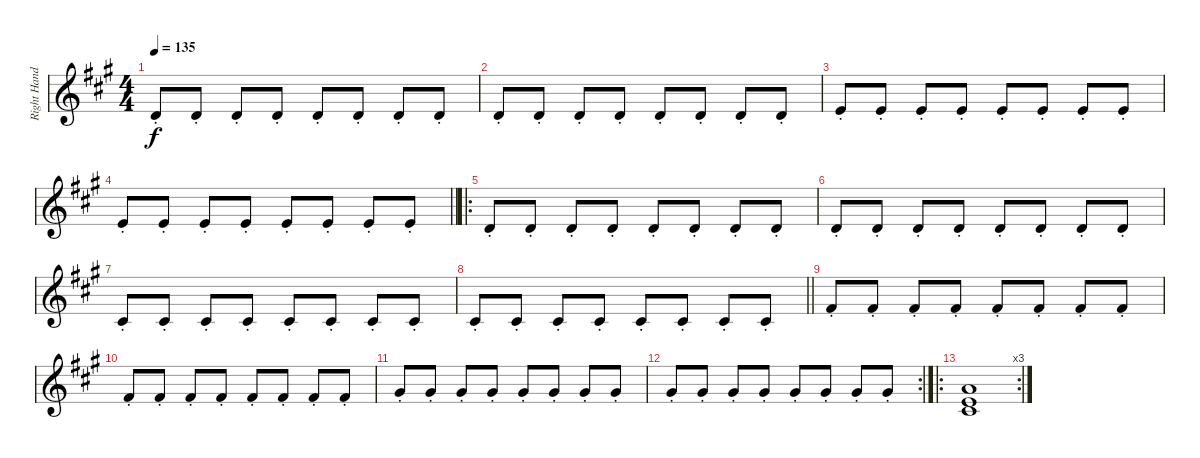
\track ("Right Hand" "Right Hand") {instrument electricpiano1}
\staff {score}
\tuning (E4 B3 G3 D3 A2 E2) {hide}
\ts (4 4)
\tempo 135
\clef g2
\ks a
3.2{st}.8{dy f} 3.2{st}.8 3.2{st}.8 3.2{st}.8 3.2{st}.8 3.2{st}.8 3.2{st}.8 3.2{st}.8 |
3.2{st}.8 3.2{st}.8 3.2{st}.8 3.2{st}.8 3.2{st}.8 3.2{st}.8 3.2{st}.8 3.2{st}.8 |
0.1{st}.8 0.1{st}.8 0.1{st}.8 0.1{st}.8 0.1{st}.8 0.1{st}.8 0.1{st}.8 0.1{st}.8 |
\barLineRight lightlight
0.1{st}.8 0.1{st}.8 0.1{st}.8 0.1{st}.8 0.1{st}.8 0.1{st}.8 0.1{st}.8 0.1{st}.8 |
\ro
3.2{st}.8 3.2{st}.8 3.2{st}.8 3.2{st}.8 3.2{st}.8 3.2{st}.8 3.2{st}.8 3.2{st}.8 |
3.2{st}.8 3.2{st}.8 3.2{st}.8 3.2{st}.8 3.2{st}.8 3.2{st}.8 3.2{st}.8 3.2{st}.8 |
2.2{st}.8 2.2{st}.8 2.2{st}.8 2.2{st}.8 2.2{st}.8 2.2{st}.8 2.2{st}.8 2.2{st}.8 |
\barLineRight lightlight
2.2{st}.8 2.2{st}.8 6.3{st}.8 2.2{st}.8 2.2{st}.8 2.2{st}.8 2.2{st}.8 2.2{st}.8 |
2.1{st}.8 2.1{st}.8 2.1{st}.8 2.1{st}.8 2.1{st}.8 2.1{st}.8 2.1{st}.8 2.1{st}.8 |
2.1{st}.8 2.1{st}.8 2.1{st}.8 2.1{st}.8 2.1{st}.8 2.1{st}.8 2.1{st}.8 2.1{st}.8 |
4.1{st}.8 4.1{st}.8 4.1{st}.8 4.1{st}.8 4.1{st}.8 4.1{st}.8 4.1{st}.8 4.1{st}.8 |
\rc 2
4.1{st}.8 4.1{st}.8 9.2{st}.8 4.1{st}.8 4.1{st}.8 4.1{st}.8 4.1{st}.8 4.1{st}.8 |
\ro
\rc 3
(5.1 5.2 6.3).1
